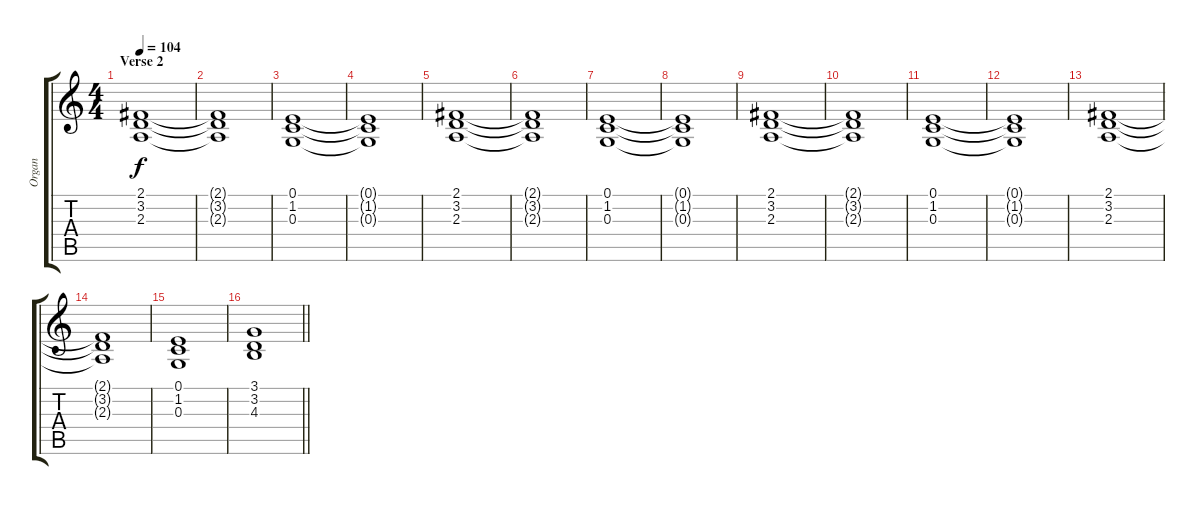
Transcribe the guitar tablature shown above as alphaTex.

\track ("Organ" "Organ") {instrument percussiveorgan}
\staff {score tabs}
\tuning (E4 B3 G3 D3 A2 E2) {hide}
\ts (4 4)
\section ("" "Verse 2")
\tempo 104
\clef g2
\ks c
(2.1 3.2 2.3).1{dy f} |
(2.1{t} 3.2{t} 2.3{t}).1 |
(0.1 1.2 0.3).1 |
(0.1{t} 1.2{t} 0.3{t}).1 |
(2.1 3.2 2.3).1 |
(2.1{t} 3.2{t} 2.3{t}).1 |
(0.1 1.2 0.3).1 |
(0.1{t} 1.2{t} 0.3{t}).1 |
(2.1 3.2 2.3).1 |
(2.1{t} 3.2{t} 2.3{t}).1 |
(0.1 1.2 0.3).1 |
(0.1{t} 1.2{t} 0.3{t}).1 |
(2.1 3.2 2.3).1 |
(2.1{t} 3.2{t} 2.3{t}).1 |
(0.1 1.2 0.3).1 |
\barLineRight lightlight
(3.1 3.2 4.3).1
